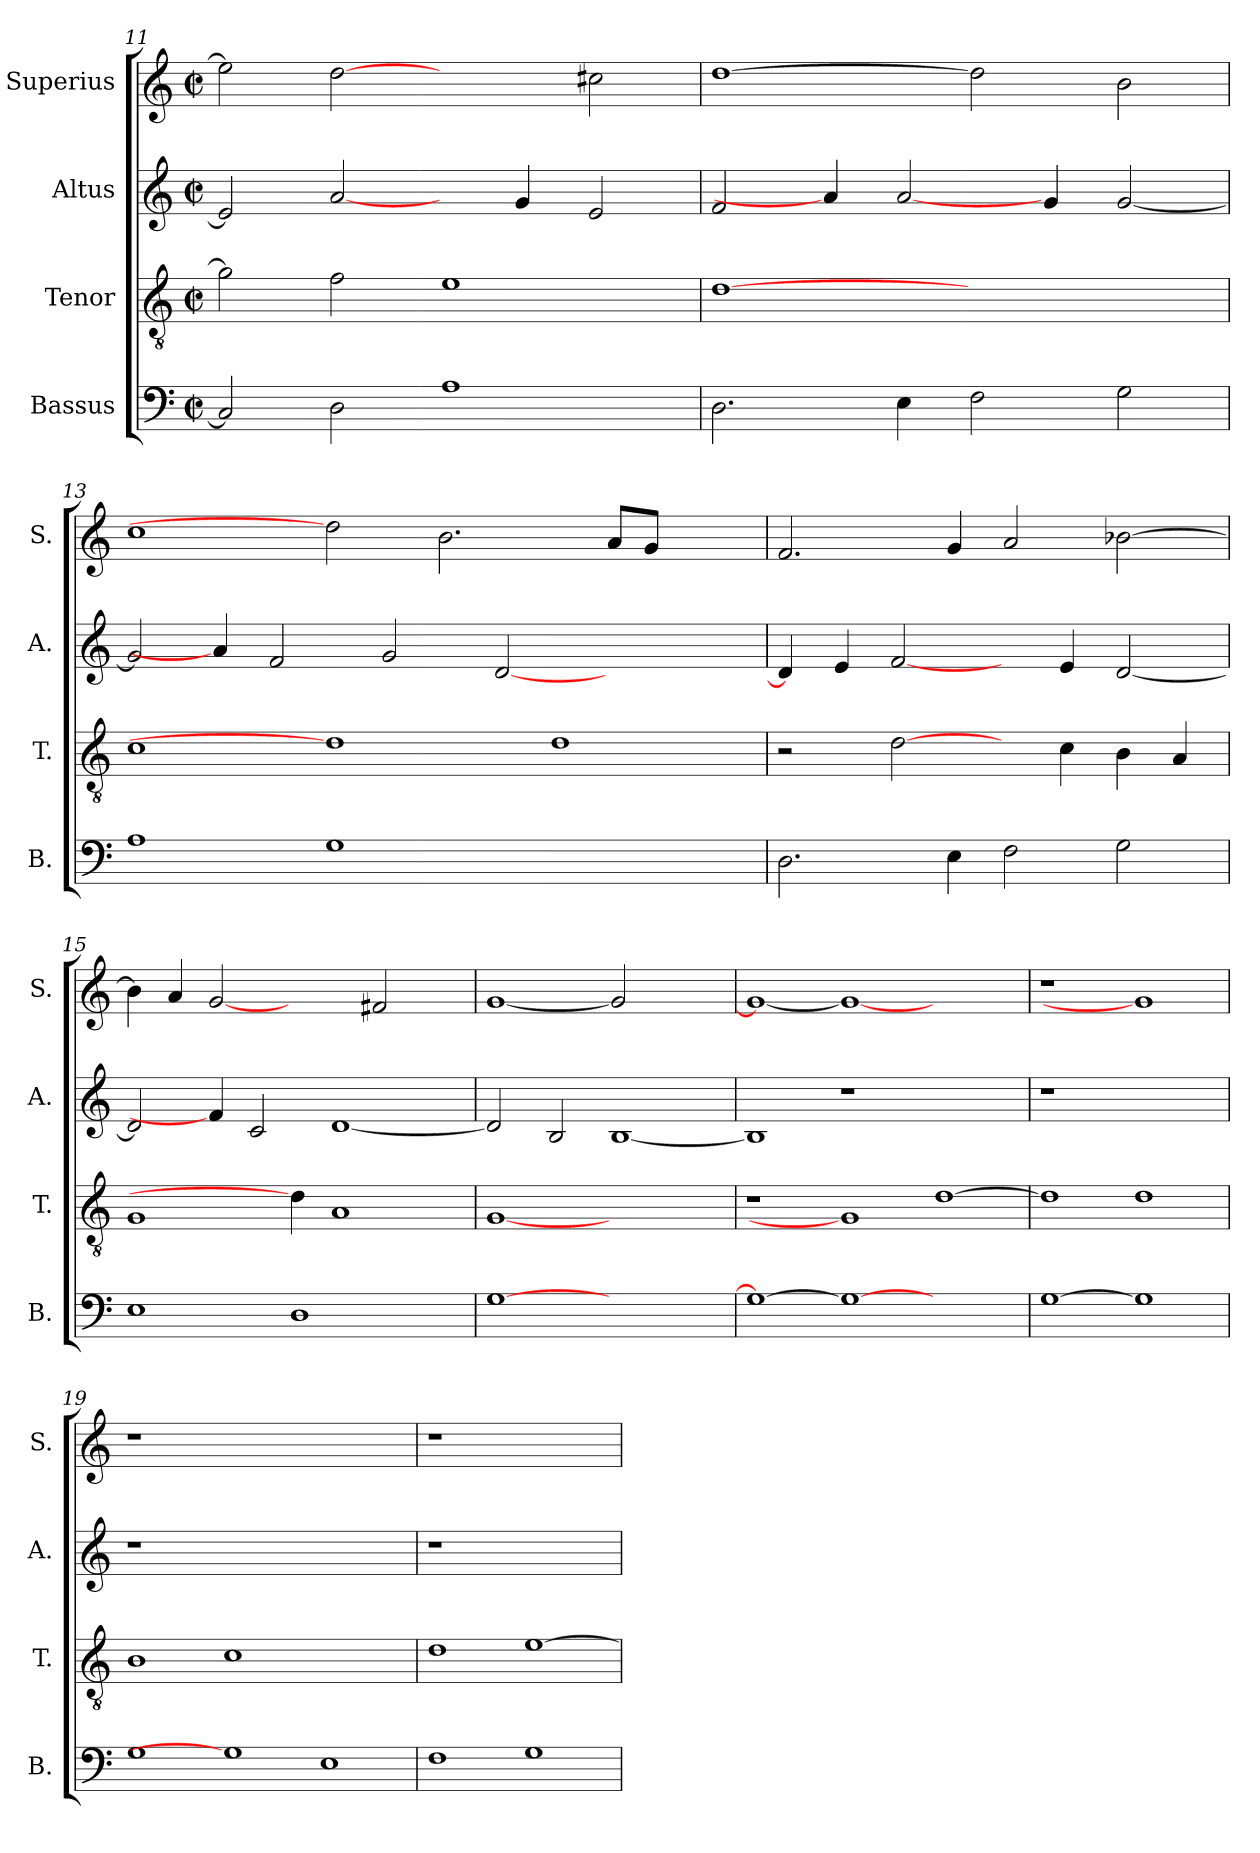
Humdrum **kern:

**kern	**kern	**kern	**kern
*part4	*part3	*part2	*part1
*staff4	*staff3	*staff2	*staff1
*I"Bassus	*I"Tenor	*I"Altus	*I"Superius
*I'B.	*I'T.	*I'A.	*I'S.
*clefF4	*clefGv2	*clefG2	*clefG2
*	*ITrd7c12	*	*
*k[]	*k[]	*k[]	*k[]
*C:	*C:	*C:	*C:
*M2/2	*M2/2	*M2/2	*M2/2
*met(c|)	*met(c|)	*met(c|)	*met(c|)
=11	=11	=11	=11
2Ci/]	2Gi\]	2ei/]	2eei\]
2Di\	2Fi\	[2ai/	[2ddi
1Ai	1Ei	4ryy	2ryy
.	.	4gi/	.
.	.	2ei/	2cc#Xi\
=12	=12	=12	=12
2.Di\	[1Di	2fi/	[1ddi
.	.	4ai/]	.
4Ei\	.	[2ai/	.
2Fi\	1ryy	.	2ddi]
.	.	4gi/	.
2Gi\	.	[<2gi/	2bi\
!!LO:LB:g=z
=13	=13	=13	=13
1Ai	1Ci	2gi/]	1cci
.	.	4ai/]	.
.	.	2fi/	.
1Gi	1Di]	.	2ddi]
.	.	2gi/	.
.	.	.	2.bi\
.	.	[<2di/	.
1ryy	1Di	.	.
.	.	2.ryy	8ai/L
.	.	.	8gi/J
.	.	.	2ryy
=14	=14	=14	=14
2.Di\	2r	4di/]	2.fi/
.	.	4ei/	.
.	[2Di\	[2fi/	.
4Ei\	.	.	4gi/
2Fi\	4ryy	4ryy	2ai/
.	4Ci\	4ei/	.
2Gi\	4BBi\	[<2di/	[>2b-Xi\
.	4AAi/	.	.
=15	=15	=15	=15
1Ei	1GGi	2di/]	4b-i\]
.	.	.	4ai/
.	.	4fi/]	[2gi
.	.	2ci/	.
1Di	4Di\]	.	2ryy
.	1AAi	[<1di	.
.	.	.	2f#Xi/
4ryy	.	.	4ryy
=16	=16	=16	=16
[>1Gi	[1GGi	2di/]	[<1gi
.	.	2Bi/	.
1ryy	1ryy	[<1Bi	2gi]
.	.	.	2ryy
=17	=17	=17	=17
1Gi_>	1r	1Bi]	1gi_<
1Gi_	1GGi]	1r	1gi_
1ryy	[>1Di	1ryy	1ryy
!!LO:PB:g=z
=18	=18	=18	=18
!	!	!LO:N:vis=1	!LO:N:vis=1
[1Gi	1Di]	1r	1r
1Gi]	1Di	1ryy	1gi]
=19	=19	=19	=19
!	!	!LO:N:vis=1	!LO:N:vis=1
1Gi	1BBi	1r	1r
1Gi]	1Ci	0ryy	0ryy
1Ei	1ryy	.	.
=20	=20	=20	=20
!	!	!LO:N:vis=1	!LO:N:vis=1
1Fi	1Di	1r	1r
1Gi	[>1Ei	1ryy	1ryy
=	=	=	=
*-	*-	*-	*-
